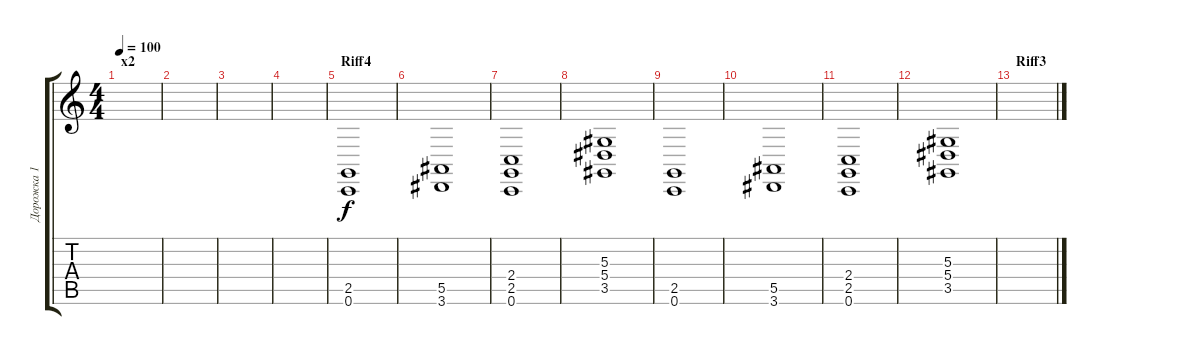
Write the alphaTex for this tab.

\track ("Дорожка 1" "Дорожка 1") {instrument pad8sweep}
\staff {score tabs}
\tuning (C4 G3 Eb3 Bb2 F2 C2) {hide}
\ts (4 4)
\section ("" "x2")
\tempo 100
\clef g2
\ks c
|
|
|
|
\section ("" "Riff4")
(2.5 0.6).1 |
(5.5 3.6).1 |
(2.4 2.5 0.6).1 |
(5.3 5.4 3.5).1 |
(2.5 0.6).1 |
(5.5 3.6).1 |
(2.4 2.5 0.6).1 |
(5.3 5.4 3.5).1 |
\section ("" "Riff3")
